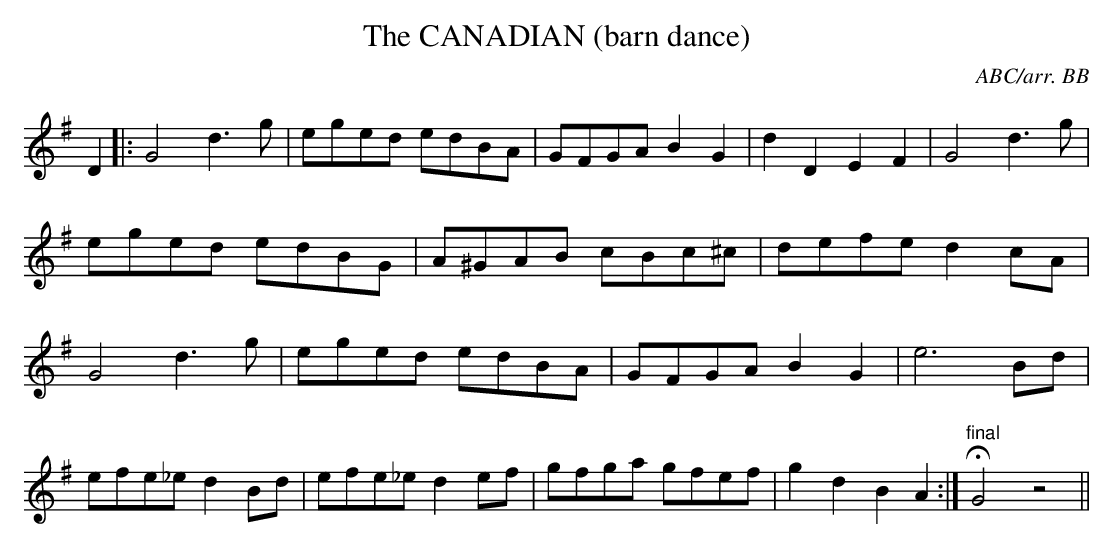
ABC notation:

X:1
T:CANADIAN (barn dance), The\
C:ABC/arr. BB\
L:1/8\
M:C|\
K:G\
D2|:G4 d3g|eged edBA|GFGA B2G2|d2D2E2F2|\
G4 d3g|eged edBG|A^GAB cBc^c|defe d2cA|\
G4 d3g|eged edBA|GFGA B2G2|e6 Bd|efe_e d2Bd|\
efe_e d2ef|gfga gfef|g2d2B2A2:|"final"HG4z4||\
\
\
